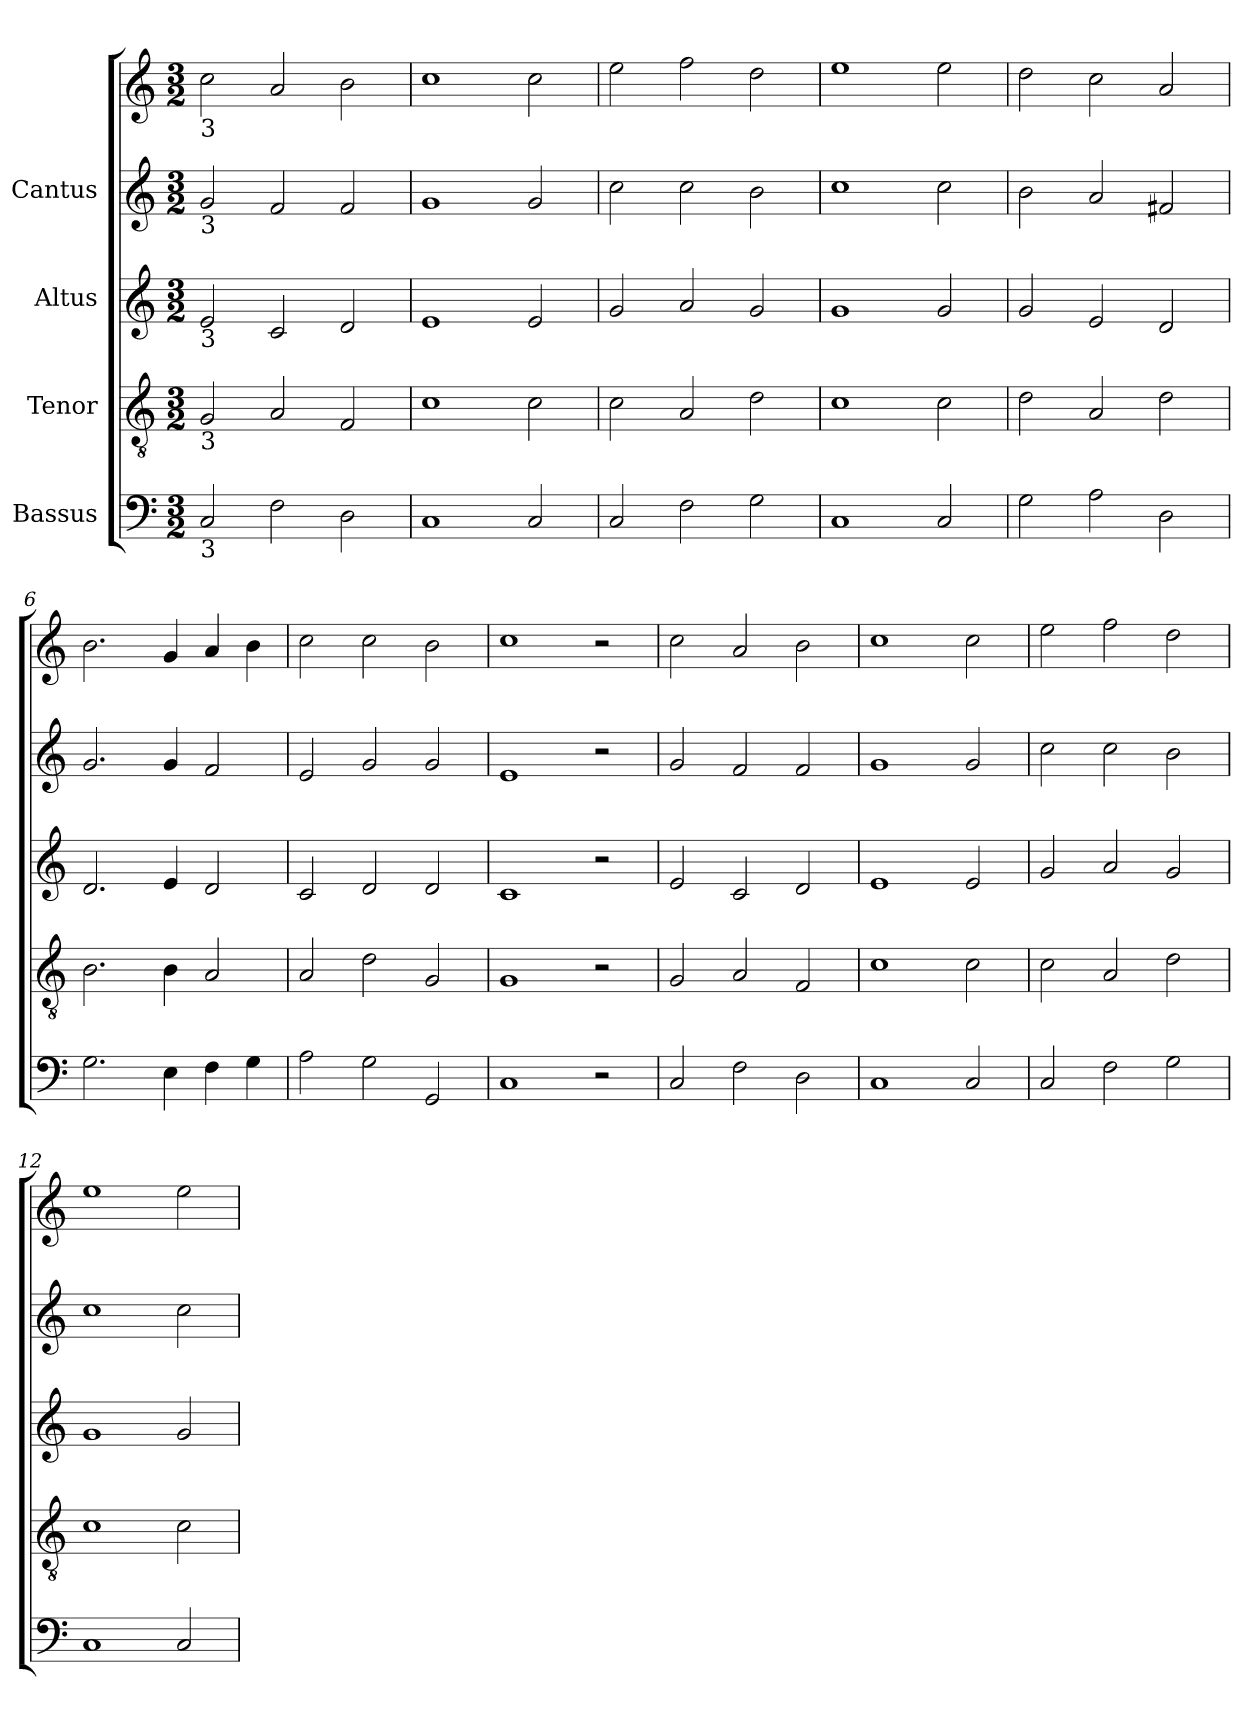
**kern	**kern	**kern	**kern	**kern
*part4	*part3	*part2	*part1	*part1
*staff5	*staff4	*staff3	*staff2	*staff1
*I"Bassus	*I"Tenor	*I"Altus	*I"Cantus	*
!!LO:PB:g=z
*stria5	*stria5	*stria5	*stria5	*stria5
*clefF4	*clefGv2	*clefG2	*clefG2	*clefG2
*M3/2	*M3/2	*M3/2	*M3/2	*M3/2
*MM396	*MM396	*MM396	*MM396	*MM396
=1	=1	=1	=1	=1
!	!	!	!	!LO:TX:b:t=3
!	!	!	!LO:TX:b:t=3	!
!	!	!LO:TX:b:t=3	!	!
!	!LO:TX:b:t=3	!	!	!
!LO:TX:b:t=3	!	!	!	!
2C/	2G/	2e/	2g/	2cc\
2F\	2A/	2c/	2f/	2a/
2D\	2F/	2d/	2f/	2b\
=2	=2	=2	=2	=2
1C	1c	1e	1g	1cc
2C/	2c\	2e/	2g/	2cc\
=3	=3	=3	=3	=3
2C/	2c\	2g/	2cc\	2ee\
2F\	2A/	2a/	2cc\	2ff\
2G\	2d\	2g/	2b\	2dd\
=4	=4	=4	=4	=4
1C	1c	1g	1cc	1ee
2C/	2c\	2g/	2cc\	2ee\
=5	=5	=5	=5	=5
2G\	2d\	2g/	2b\	2dd\
2A\	2A/	2e/	2a/	2cc\
2D\	2d\	2d/	2f#X/	2a/
=6	=6	=6	=6	=6
2.G\	2.B\	2.d/	2.g/	2.b\
4E\	4B\	4e/	4g/	4g/
4F\	2A/	2d/	2f/	4a/
4G\	.	.	.	4b\
!!LO:LB:g=z
=7	=7	=7	=7	=7
2A\	2A/	2c/	2e/	2cc\
2G\	2d\	2d/	2g/	2cc\
2GG/	2G/	2d/	2g/	2b\
=8	=8	=8	=8	=8
1C	1G	1c	1e	1cc
2r	2r	2r	2r	2r
=9	=9	=9	=9	=9
2C/	2G/	2e/	2g/	2cc\
2F\	2A/	2c/	2f/	2a/
2D\	2F/	2d/	2f/	2b\
=10	=10	=10	=10	=10
1C	1c	1e	1g	1cc
2C/	2c\	2e/	2g/	2cc\
=11	=11	=11	=11	=11
2C/	2c\	2g/	2cc\	2ee\
2F\	2A/	2a/	2cc\	2ff\
2G\	2d\	2g/	2b\	2dd\
=12	=12	=12	=12	=12
1C	1c	1g	1cc	1ee
2C/	2c\	2g/	2cc\	2ee\
=	=	=	=	=
*-	*-	*-	*-	*-
